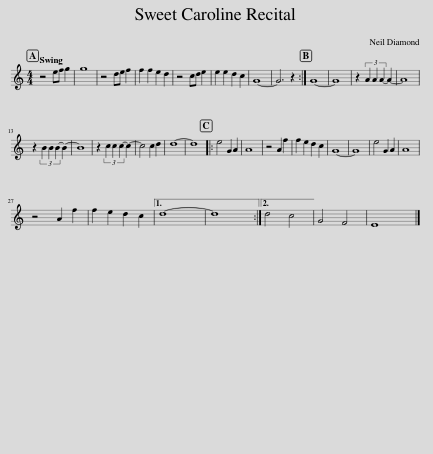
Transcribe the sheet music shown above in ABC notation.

X:1
L:1/8
M:4/4
I:linebreak $
K:C
V:1 treble
V:1
 z4 ef g2 | g8 | z4 de f2 | f2 f2 e2 d2 | z4 cd e2 | %5
 e2 e2 d2 c2 | G8- | G6 z2 :| G8- | G8 | %10
 z2 (3A2 A2 A2- A2- | A8 |$ z2 (3B2 B2 B2- B2- | B8 | z2 (3c2 c2 c2- c2- | %15
 c4 c2 d2 | d8- | d8 |: e4 G2 A2 | A8 | %20
 z4 A2 f2 | f2 e2 d2 c2 | G8- | G8 | e4 G2 A2 | %25
 A8 |$ z4 A2 f2 | f2 e2 d2 c2 |1 d8- | d8 :|2 %30
 d4 c4 || G4 F4 | E8 |] %33
